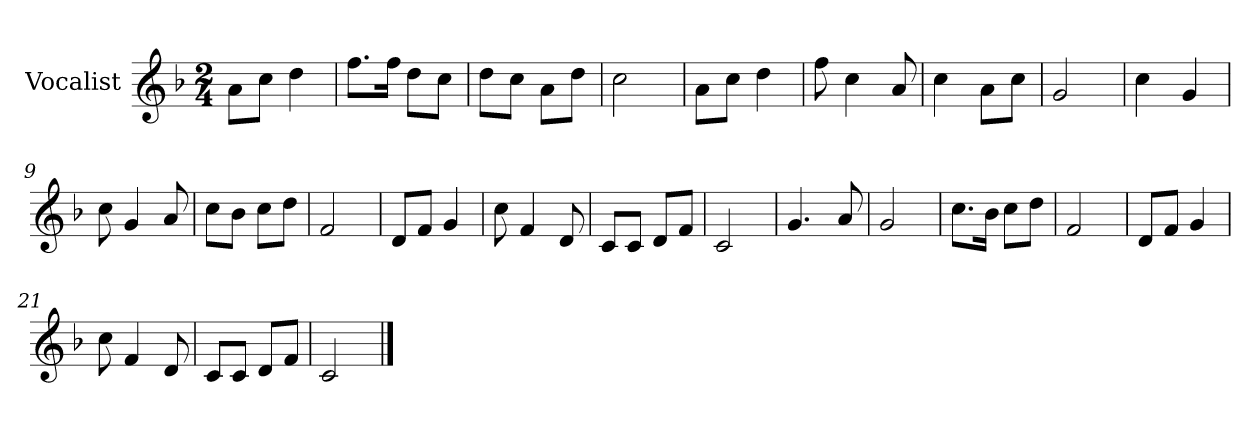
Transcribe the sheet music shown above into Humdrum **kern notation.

**kern
*part1
*staff1
*I"Vocalist
*k[b-]
*F:
*M2/4
=
8aL
8ccJ
4dd
=1
8.ffL
16ffJk
8ddL
8ccJ
=2
8ddL
8ccJ
8aL
8ddJ
=3
2cc
=4
8aL
8ccJ
4dd
=5
8ff
4cc
8a
=6
4cc
8aL
8ccJ
=7
2g
=8
4cc
4g
=9
8cc
4g
8a
=10
8ccL
8b-J
8ccL
8ddJ
=11
2f
=12
8dL
8fJ
4g
=13
8cc
4f
8d
=14
8cL
8cJ
8dL
8fJ
=15
2c
=16
4.g
8a
=17
2g
=18
8.ccL
16b-Jk
8ccL
8ddJ
=19
2f
=20
8dL
8fJ
4g
=21
8cc
4f
8d
=22
8cL
8cJ
8dL
8fJ
=23
2c
==
*-
